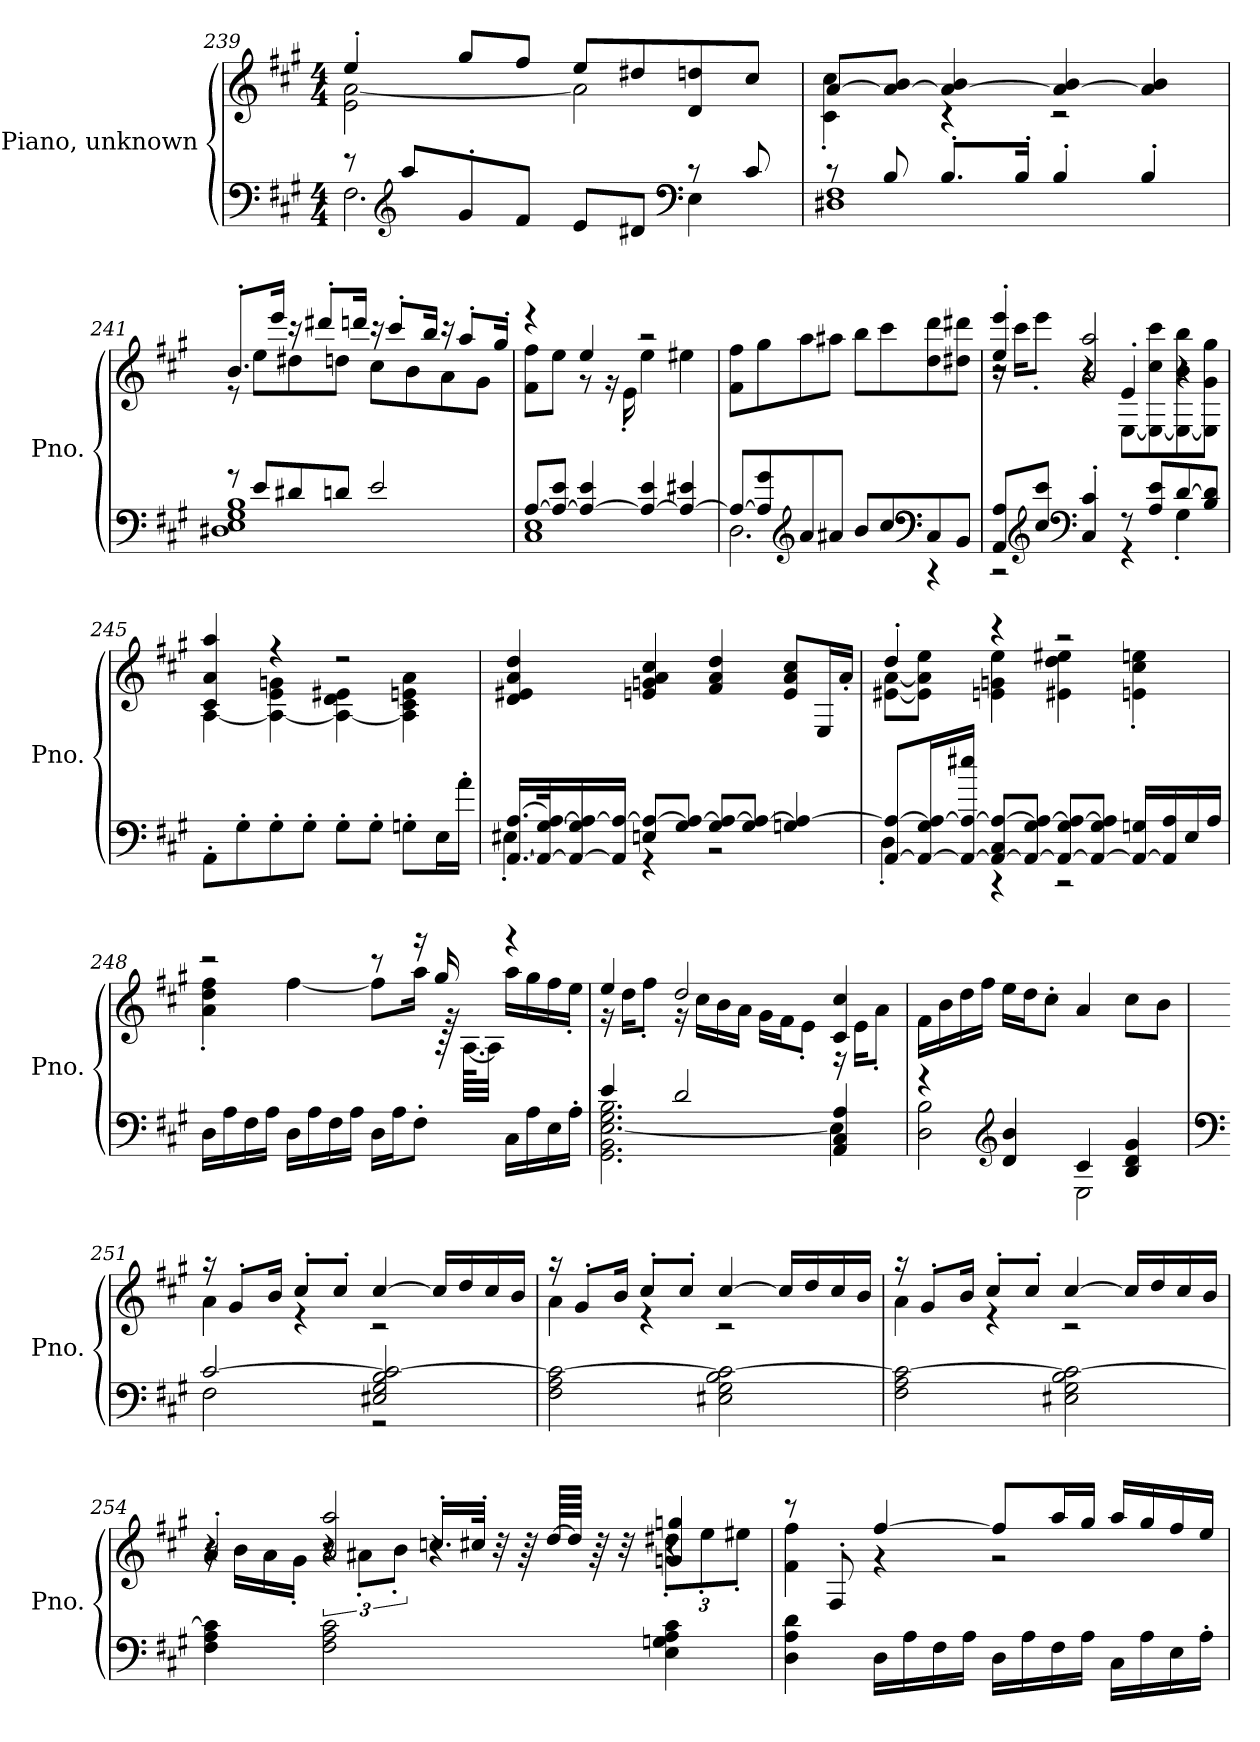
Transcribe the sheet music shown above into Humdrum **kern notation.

**kern	**kern
*part1	*part1
*staff2	*staff1
*I"Piano, unknown	*
*I'Pno.	*
!!LO:LB:g=z
*clefF4	*clefG2
*k[f#c#g#]	*k[f#c#g#]
*M4/4	*M4/4
=239	=239
*^	*^
8r	2.F#\	4ee'/	2e\ [2a\
*clefG2	*	*	*
8aa/L	.	.	.
8g#'/	.	8gg#/L	.
8f#/J	.	8ff#/J	.
8e/L	.	8ee/L	2a\]
8d#X/J	.	8dd#X/	.
*clefF4	*	*	*
8r	4E\	8d/ 8ddn/	.
8c#/	.	8cc#/J	.
=240	=240	=240	=240
8r	1D#X 1F#	[8a/L	4c#\' 4cc#\'
8B/	.	8a/_ 8b/J	.
8.B'/L	.	4a/_ 4b/	4r
16B'/Jk	.	.	.
4B'/	.	4a/_ 4b/	2r
4B'/	.	4a/] 4b/	.
!!LO:LB:g=z	!!
=241	=241	=241	=241
8r	1D#X 1E 1G# 1B	8.b'/L	8r
8e/L	.	.	8ee\L
.	.	16eee/Jk	.
8d#X/	.	16r	8dd#X\
.	.	8ddd#X'/L	.
8dn/J	.	.	8ddn\J
.	.	16dddn/Jk	.
2e/	.	16r	8cc#\L
.	.	8ccc#'/L	.
.	.	.	8b\
.	.	16bb/Jk	.
.	.	16r	8a\
.	.	8aa'/L	.
.	.	.	8g#\J
.	.	16gg#'/Jk	.
=242	=242	=242	=242
[8A/L	1C# 1E	4r	8f#\ 8ff#\L
8A/_ 8e/J	.	.	8ee\J
4A/_ 4e/	.	4ee/	8r
.	.	.	16r
.	.	.	16e'\
4A/_ 4e/	.	2r	4ee\
4A/_ 4e#X/	.	.	4ee#X\
*	*	*v	*v
!!LO:LB:g=z
=243	=243	=243
8A/L_	2.D\	8f#\ 8ff#\L
8A/] 8g#/	.	8gg#\
*clefG2	*	*
8a/	.	8aa\
8a#X/J	.	8aa#X\J
8b/L	.	8bb\L
8cc#/	.	8ccc#\
*clefF4	*	*
8C#/	4r	8dd\ 8ddd\
8BB/J	.	8dd#X\ 8ddd#X\J
=244	=244	=244
*	*	*^
*	*	*	*^
8AA/ 8A/L	2r	4ee/' 4eee/'	16r	2r
.	.	.	16ccc#\KL	.
*clefG2	*	*	*	*
8cc#/ 8ccc#/J	.	.	8eee'\J	.
*clefF4	*	*	*	*
4C#/' 4c#/'	.	2a/ 2aa/	4r	.
8r	4r	.	[8E\L	4e'/
8A/ 8e/L	.	.	8E\_ 8cc#\ 8ccc#\	.
[8d/	4G#'\	4r	8E\_ 8b\ 8bb\	4r
8B/ 8d/]J	.	.	8E\] 8g#\ 8gg#\J	.
*v	*v	*	*	*
*	*	*v	*v
=245	=245	=245
8AA'\L	4c#/ 4a/ 4aa/	[4A\
8G#'\	.	.
8G#'\	4r	4A\_ 4e\ 4gn\
8G#'\J	.	.
8G#'\L	2r	4A\_ 4d\ 4e#X\
8G#'\J	.	.
8Gn'\L	.	4A\] 4c#\ 4en\ 4a\
16E\L	.	.
16a'\JJ	.	.
*	*v	*v
!!LO:PB:g=z
=246	=246
*^	*
[16.AA/ [16.A/LL	4E#X'\	4d/ 4e#X/ 4a/ 4dd/
32AA/_ [32G#/ 32A/_K	.	.
16AA/_ 16G#/] 16A/_	.	.
16AA/] 16A/_JJ	.	.
8En/ 8A/_L	4r	4en/ 4gn/ 4a/ 4cc#/
8G#/ 8A/_J	.	.
8G#/ 8A/_L	2r	4f#/ 4a/ 4dd/
8G#/ 8A/_J	.	.
4Gn/ 4A/_	.	8e/ 8a/ 8cc#/L
.	.	16E/L
.	.	16a'/JJ
=247	=247	=247
*	*	*^
[8AA/ 8A/_L	4D'\	4dd'/	[8e#X\ [8a\L
16AA/_ 16G#/ 16A/_L	.	.	8e#\] 8a\] 8ee\J
16AA/_ 16A/_ 16ee#X/JJ	.	.	.
8AA/_ 8C#/ 8A/_L	4r	4r	4en\ 4gn\ 4ee\
8AA/_ 8G#/ 8A/_J	.	.	.
8AA/_ 8G#/ 8A/_L	2r	2r	4e#X\ 4dd\ 4ee#X\
8AA/_ 8G#/ 8A/]J	.	.	.
16AA/_ 16Gn/LL	.	.	4en\' 4cc#\' 4een\'
16AA/] 16A/	.	.	.
16E/	.	.	.
16A/JJ	.	.	.
*v	*v	*	*
!!LO:LB:g=z	!!
=248	=248	=248
16D\LL	2r	4a\' 4dd\' 4ff#\'
16A\	.	.
16F#\	.	.
16A\JJ	.	.
16D\LL	.	[4ff#\
16A\	.	.
16F#\	.	.
16A\JJ	.	.
16D\LL	8r	8ff#\L]
16A\J	.	.
8F#'\J	16r	16aa\Jk
.	16gg#/	128r
.	.	[64.A\KLLL
.	.	32A\JJJ]
16C#\LL	4r	16aa\LL
16A\	.	16gg#\
16E\	.	16ff#\
16A'\JJ	.	16ee'\JJ
=249	=249	=249
*^	*	*
4e/	2.GG#\ 2.BB\ [2.E\ 2.G#\ 2.B\	4ee/	16r
.	.	.	16dd\KL
.	.	.	8ff#'\J
2d/	.	2dd/	16r
.	.	.	16cc#\LL
.	.	.	16b\
.	.	.	16a\JJ
.	.	.	16g#\LL
.	.	.	16f#\J
.	.	.	8e'\J
4AA/ 4C#/ 4A/	4E\]	4c#/ 4cc#/	16r
.	.	.	16e\KL
.	.	.	8a'\J
*	*	*v	*v
=250	=250	=250
4r	2D\ 2B\	16f#\LL
.	.	16b\
.	.	16dd\
.	.	16ff#\JJ
*clefG2	*	*
4d/ 4b/	.	16ee\LL
.	.	16dd\J
.	.	8cc#'\J
4c#/	2E\	4a/
4B/ 4d/ 4g#/	.	8cc#\L
.	.	8b\J
!!LO:LB:g=z
=251	=251	=251
*clefF4	*	*
*	*	*^
[2c#/	2F#\	16r	4a\
.	.	8g#'/L	.
.	.	16b/Jk	.
.	.	8cc#'/L	4r
.	.	8cc#'/J	.
2E#X/ 2G#/ 2B/ 2c#/_	2r	[4cc#/	2r
.	.	16cc#/LL]	.
.	.	16dd/	.
.	.	16cc#/	.
.	.	16b/JJ	.
*v	*v	*	*
=252	=252	=252
2F#\ 2A\ 2c#\_	16r	4a\
.	8g#'/L	.
.	16b/Jk	.
.	8cc#'/L	4r
.	8cc#'/J	.
2E#X\ 2G#\ 2B\ 2c#\_	[4cc#/	2r
.	16cc#/LL]	.
.	16dd/	.
.	16cc#/	.
.	16b/JJ	.
=253	=253	=253
2F#\ 2A\ 2c#\_	16r	4a\
.	8g#'/L	.
.	16b/Jk	.
.	8cc#'/L	4r
.	8cc#'/J	.
2E#X\ 2G#\ 2B\ 2c#\_	[4cc#/	2r
.	16cc#/LL]	.
.	16dd/	.
.	16cc#/	.
.	16b/JJ	.
!!LO:LB:g=z
=254	=254	=254
*	*	*^
4F#\ 4A\ 4c#\]	4r	16r	4a'/
.	.	16b\LL	.
.	.	16a\	.
.	.	16g#'\JJ	.
2F#\ 2A\ 2c#\	2a/ 2aa/	12r	4r
.	.	12a#X'\L	.
.	.	12b'\J	.
.	.	4r	16.ccn'/LL
.	.	.	32cc#X'/JJk
.	.	.	32r
.	.	.	64r
.	.	.	[64dd/LLLL
.	.	.	64dd/JJJJ]
.	.	.	64r
.	.	.	32r
*	*	*Xbrackettup	*
4E\ 4Gn\ 4A\ 4c#\	4r	12dd#X'\L	4gn/ 4ggn/
.	.	12ee'\	.
.	.	12ee#X'\J	.
*	*	*v	*v
=255	=255	=255
4D\ 4A\ 4d\	8r	4f#\ 4ff#\
.	8F#'/	.
16D\LL	[4ff#/	4r
16A\	.	.
16F#\	.	.
16A\JJ	.	.
16D\LL	8ff#/L]	2r
16A\	.	.
16F#\	16aa/L	.
16A\JJ	16gg#/JJ	.
16C#\LL	16aa/LL	.
16A\	16gg#/	.
16E\	16ff#/	.
16A'\JJ	16ee/JJ	.
*	*v	*v
=	=
*-	*-
